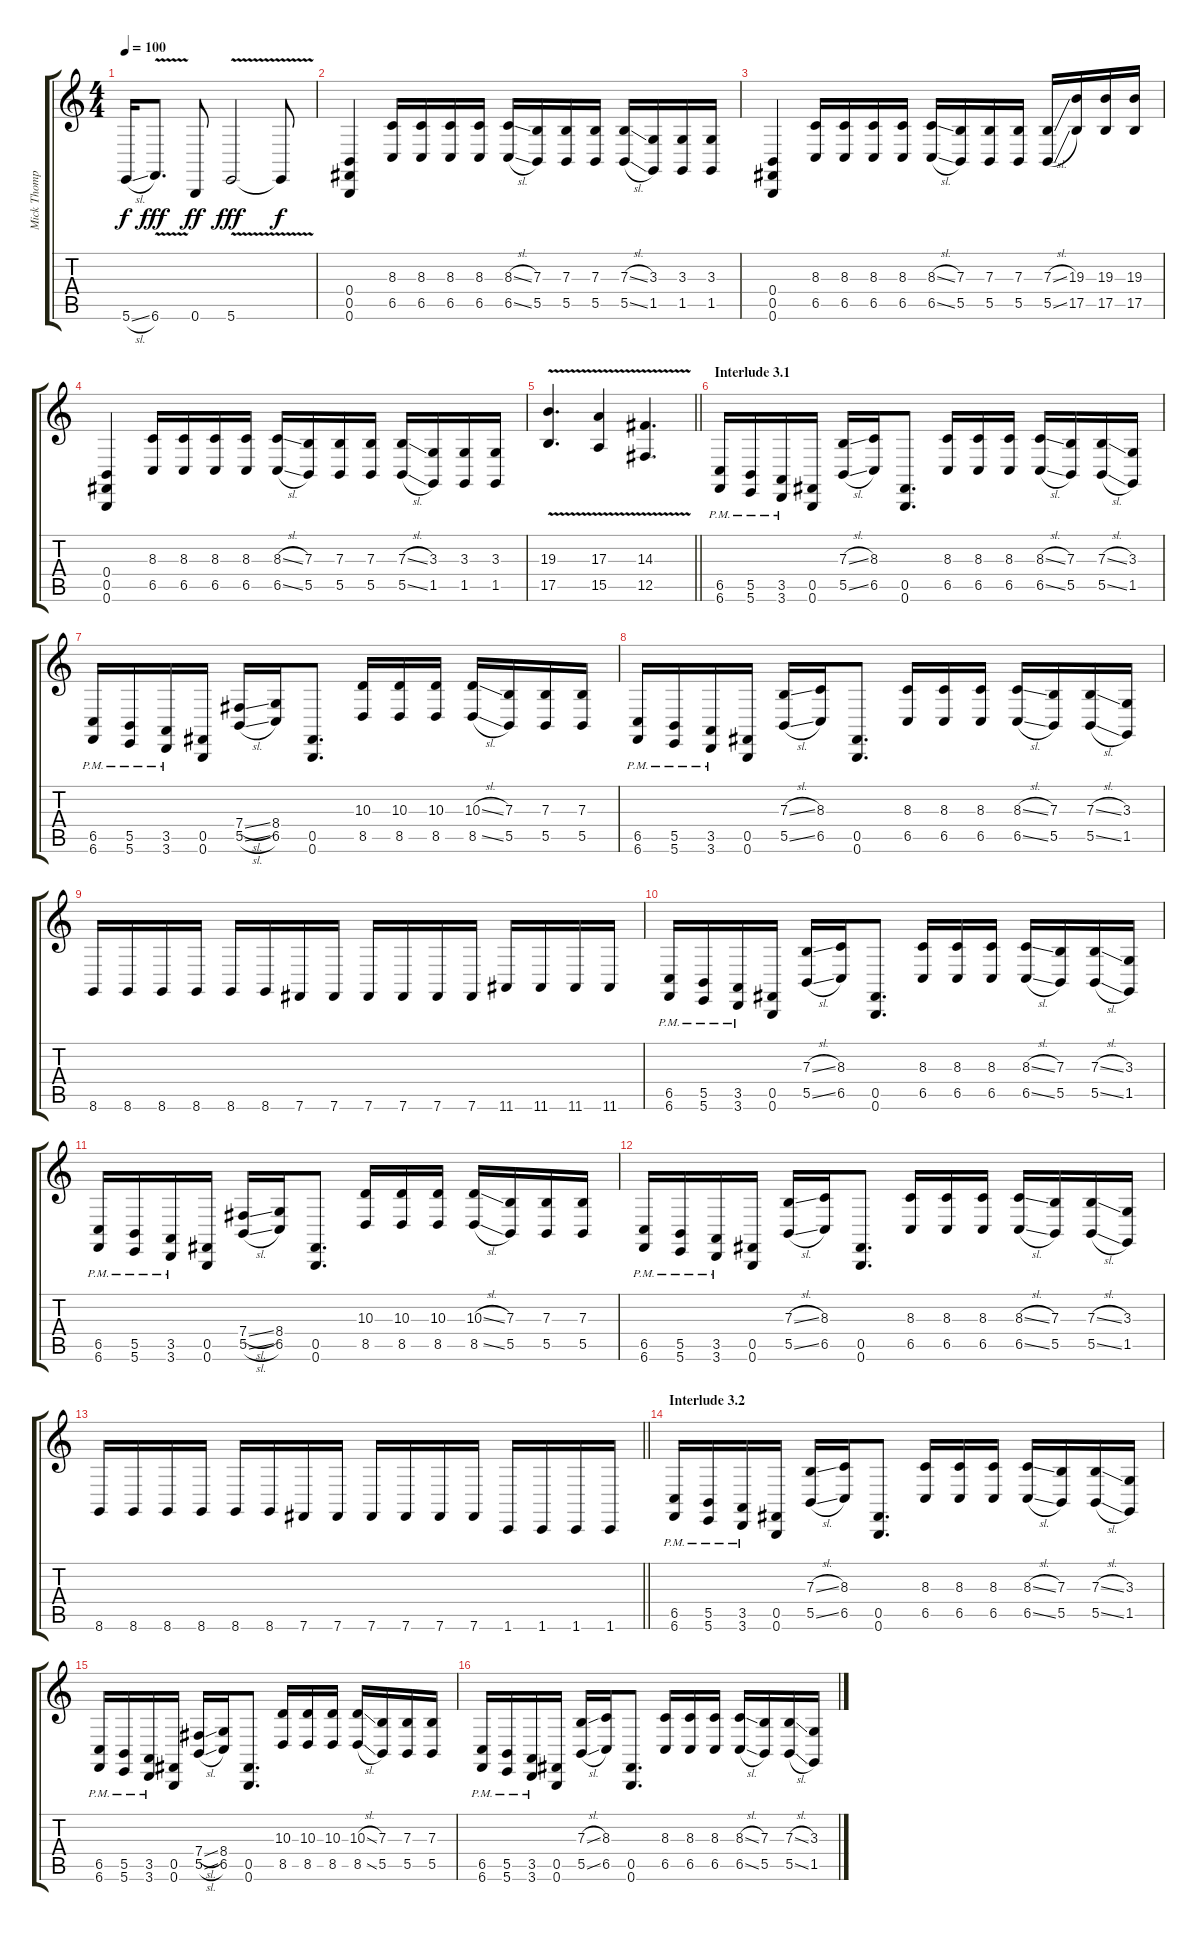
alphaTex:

\track ("Mick Thompson" "Mick Thomp") {instrument lead1square}
\staff {score tabs}
\tuning (Db4 Ab3 E3 B2 Gb2 B1) {hide}
\ts (4 4)
\tempo 100
\clef g2
\ks c
5.6{sl}.16{dy f} 6.6{v}.8{d dy fff} 0.6.8{dy ff} 5.6{v}.2{dy fff} 5.6{t}.8{dy f} |
(0.4 0.5 0.6).4 (8.3 6.5).16 (8.3 6.5).16 (8.3 6.5).16 (8.3 6.5).16 (8.3{sl} 6.5{sl}).16 (7.3 5.5).16 (7.3 5.5).16 (7.3 5.5).16 (7.3{sl} 5.5{sl}).16 (3.3 1.5).16 (3.3 1.5).16 (3.3 1.5).16 |
(0.4 0.5 0.6).4 (8.3 6.5).16 (8.3 6.5).16 (8.3 6.5).16 (8.3 6.5).16 (8.3{sl} 6.5{sl}).16 (7.3 5.5).16 (7.3 5.5).16 (7.3 5.5).16 (7.3{sl} 5.5{sl}).16 (19.3 17.5).16 (19.3 17.5).16 (19.3 17.5).16 |
(0.4 0.5 0.6).4 (8.3 6.5).16 (8.3 6.5).16 (8.3 6.5).16 (8.3 6.5).16 (8.3{sl} 6.5{sl}).16 (7.3 5.5).16 (7.3 5.5).16 (7.3 5.5).16 (7.3{sl} 5.5{sl}).16 (3.3 1.5).16 (3.3 1.5).16 (3.3 1.5).16 |
\barLineRight lightlight
(19.3{v} 17.5{v}).4{d} (17.3{v} 15.5{v}).4 (14.3{v} 12.5{v}).4{d} |
\section ("" "Interlude 3.1")
(6.5{pm} 6.6{pm}).16 (5.5{pm} 5.6{pm}).16 (3.5{pm} 3.6{pm}).16 (0.5 0.6).16 (7.3{sl} 5.5{sl}).16 (8.3 6.5).16 (0.5 0.6).8{d} (8.3 6.5).16 (8.3 6.5).16 (8.3 6.5).16 (8.3{sl} 6.5{sl}).16 (7.3 5.5).16 (7.3{sl} 5.5{sl}).16 (3.3 1.5).16 |
(6.5{pm} 6.6{pm}).16 (5.5{pm} 5.6{pm}).16 (3.5{pm} 3.6{pm}).16 (0.5 0.6).16 (7.4{sl} 5.5{sl}).16 (8.4 6.5).16 (0.5 0.6).8{d} (10.3 8.5).16 (10.3 8.5).16 (10.3 8.5).16 (10.3{sl} 8.5{sl}).16 (7.3 5.5).16 (7.3 5.5).16 (7.3 5.5).16 |
(6.5{pm} 6.6{pm}).16 (5.5{pm} 5.6{pm}).16 (3.5{pm} 3.6{pm}).16 (0.5 0.6).16 (7.3{sl} 5.5{sl}).16 (8.3 6.5).16 (0.5 0.6).8{d} (8.3 6.5).16 (8.3 6.5).16 (8.3 6.5).16 (8.3{sl} 6.5{sl}).16 (7.3 5.5).16 (7.3{sl} 5.5{sl}).16 (3.3 1.5).16 |
8.6.16 8.6.16 8.6.16 8.6.16 8.6.16 8.6.16 7.6.16 7.6.16 7.6.16 7.6.16 7.6.16 7.6.16 11.6.16 11.6.16 11.6.16 11.6.16 |
(6.5{pm} 6.6{pm}).16 (5.5{pm} 5.6{pm}).16 (3.5{pm} 3.6{pm}).16 (0.5 0.6).16 (7.3{sl} 5.5{sl}).16 (8.3 6.5).16 (0.5 0.6).8{d} (8.3 6.5).16 (8.3 6.5).16 (8.3 6.5).16 (8.3{sl} 6.5{sl}).16 (7.3 5.5).16 (7.3{sl} 5.5{sl}).16 (3.3 1.5).16 |
(6.5{pm} 6.6{pm}).16 (5.5{pm} 5.6{pm}).16 (3.5{pm} 3.6{pm}).16 (0.5 0.6).16 (7.4{sl} 5.5{sl}).16 (8.4 6.5).16 (0.5 0.6).8{d} (10.3 8.5).16 (10.3 8.5).16 (10.3 8.5).16 (10.3{sl} 8.5{sl}).16 (7.3 5.5).16 (7.3 5.5).16 (7.3 5.5).16 |
(6.5{pm} 6.6{pm}).16 (5.5{pm} 5.6{pm}).16 (3.5{pm} 3.6{pm}).16 (0.5 0.6).16 (7.3{sl} 5.5{sl}).16 (8.3 6.5).16 (0.5 0.6).8{d} (8.3 6.5).16 (8.3 6.5).16 (8.3 6.5).16 (8.3{sl} 6.5{sl}).16 (7.3 5.5).16 (7.3{sl} 5.5{sl}).16 (3.3 1.5).16 |
\barLineRight lightlight
8.6.16 8.6.16 8.6.16 8.6.16 8.6.16 8.6.16 7.6.16 7.6.16 7.6.16 7.6.16 7.6.16 7.6.16 1.6.16 1.6.16 1.6.16 1.6.16 |
\section ("" "Interlude 3.2")
(6.5{pm} 6.6{pm}).16 (5.5{pm} 5.6{pm}).16 (3.5{pm} 3.6{pm}).16 (0.5 0.6).16 (7.3{sl} 5.5{sl}).16 (8.3 6.5).16 (0.5 0.6).8{d} (8.3 6.5).16 (8.3 6.5).16 (8.3 6.5).16 (8.3{sl} 6.5{sl}).16 (7.3 5.5).16 (7.3{sl} 5.5{sl}).16 (3.3 1.5).16 |
(6.5{pm} 6.6{pm}).16 (5.5{pm} 5.6{pm}).16 (3.5{pm} 3.6{pm}).16 (0.5 0.6).16 (7.4{sl} 5.5{sl}).16 (8.4 6.5).16 (0.5 0.6).8{d} (10.3 8.5).16 (10.3 8.5).16 (10.3 8.5).16 (10.3{sl} 8.5{sl}).16 (7.3 5.5).16 (7.3 5.5).16 (7.3 5.5).16 |
(6.5{pm} 6.6{pm}).16 (5.5{pm} 5.6{pm}).16 (3.5{pm} 3.6{pm}).16 (0.5 0.6).16 (7.3{sl} 5.5{sl}).16 (8.3 6.5).16 (0.5 0.6).8{d} (8.3 6.5).16 (8.3 6.5).16 (8.3 6.5).16 (8.3{sl} 6.5{sl}).16 (7.3 5.5).16 (7.3{sl} 5.5{sl}).16 (3.3 1.5).16
